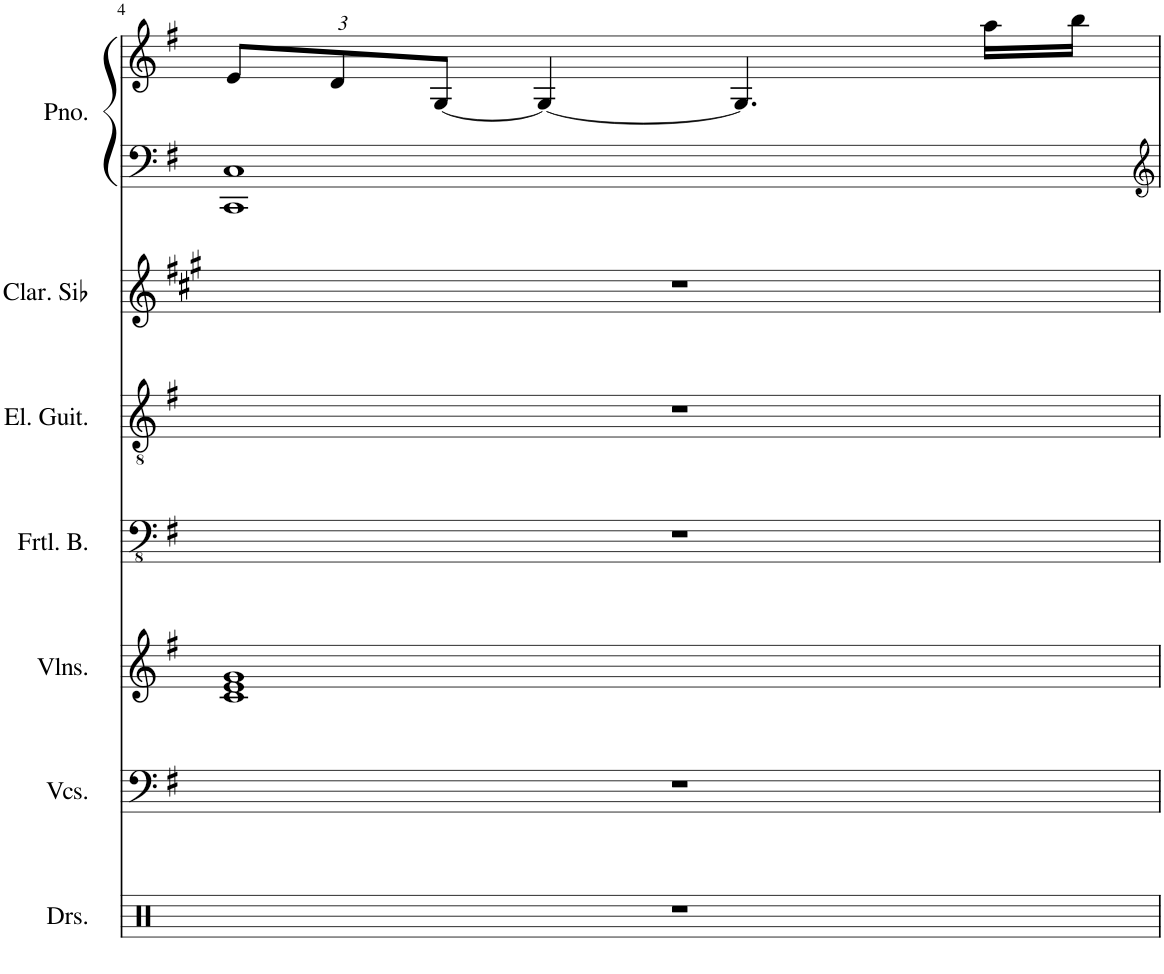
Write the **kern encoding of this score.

**kern	**kern	**kern	**kern	**kern	**kern	**kern	**kern
*part7	*part6	*part5	*part4	*part3	*part2	*part1	*part1
*staff8	*staff7	*staff6	*staff5	*staff4	*staff3	*staff2	*staff1
*I"Drumset	*I"Cellos	*I"Violins	*I"Fretless Bass	*I"Electric Guitar	*I"Clarinette en Sib	*I"Piano	*
*I'Drs.	*	*I'Vlns.	*I'Frtl. B.	*I'El. Guit.	*I'Clar. Sib	*I'Pno.	*
!!LO:PB:g=z
*clefX	*clefF4	*clefG2	*clefFv4	*clefGv2	*clefG2	*clefF4	*clefG2
*	*	*	*	*	*Trd1c2	*	*
*k[]	*k[f#]	*k[f#]	*k[f#]	*k[f#]	*k[f#c#g#]	*k[f#]	*k[f#]
*M4/4	*M4/4	*M4/4	*M4/4	*M4/4	*M4/4	*M4/4	*M4/4
*	*	*	*	*	*	*	*Xbrackettup
=4	=4	=4	=4	=4	=4	=4	=4
1r	1r	1c 1e 1g	1r	1r	1r	1CC 1C	12e/L
.	.	.	.	.	.	.	12d/
.	.	.	.	.	.	.	[12G/J
.	.	.	.	.	.	.	4G/_
.	.	.	.	.	.	.	4.G/]
.	.	.	.	.	.	.	16aa\LL
.	.	.	.	.	.	.	16bb\JJ
=	=	=	=	=	=	=	=
*-	*-	*-	*-	*-	*-	*-	*-
